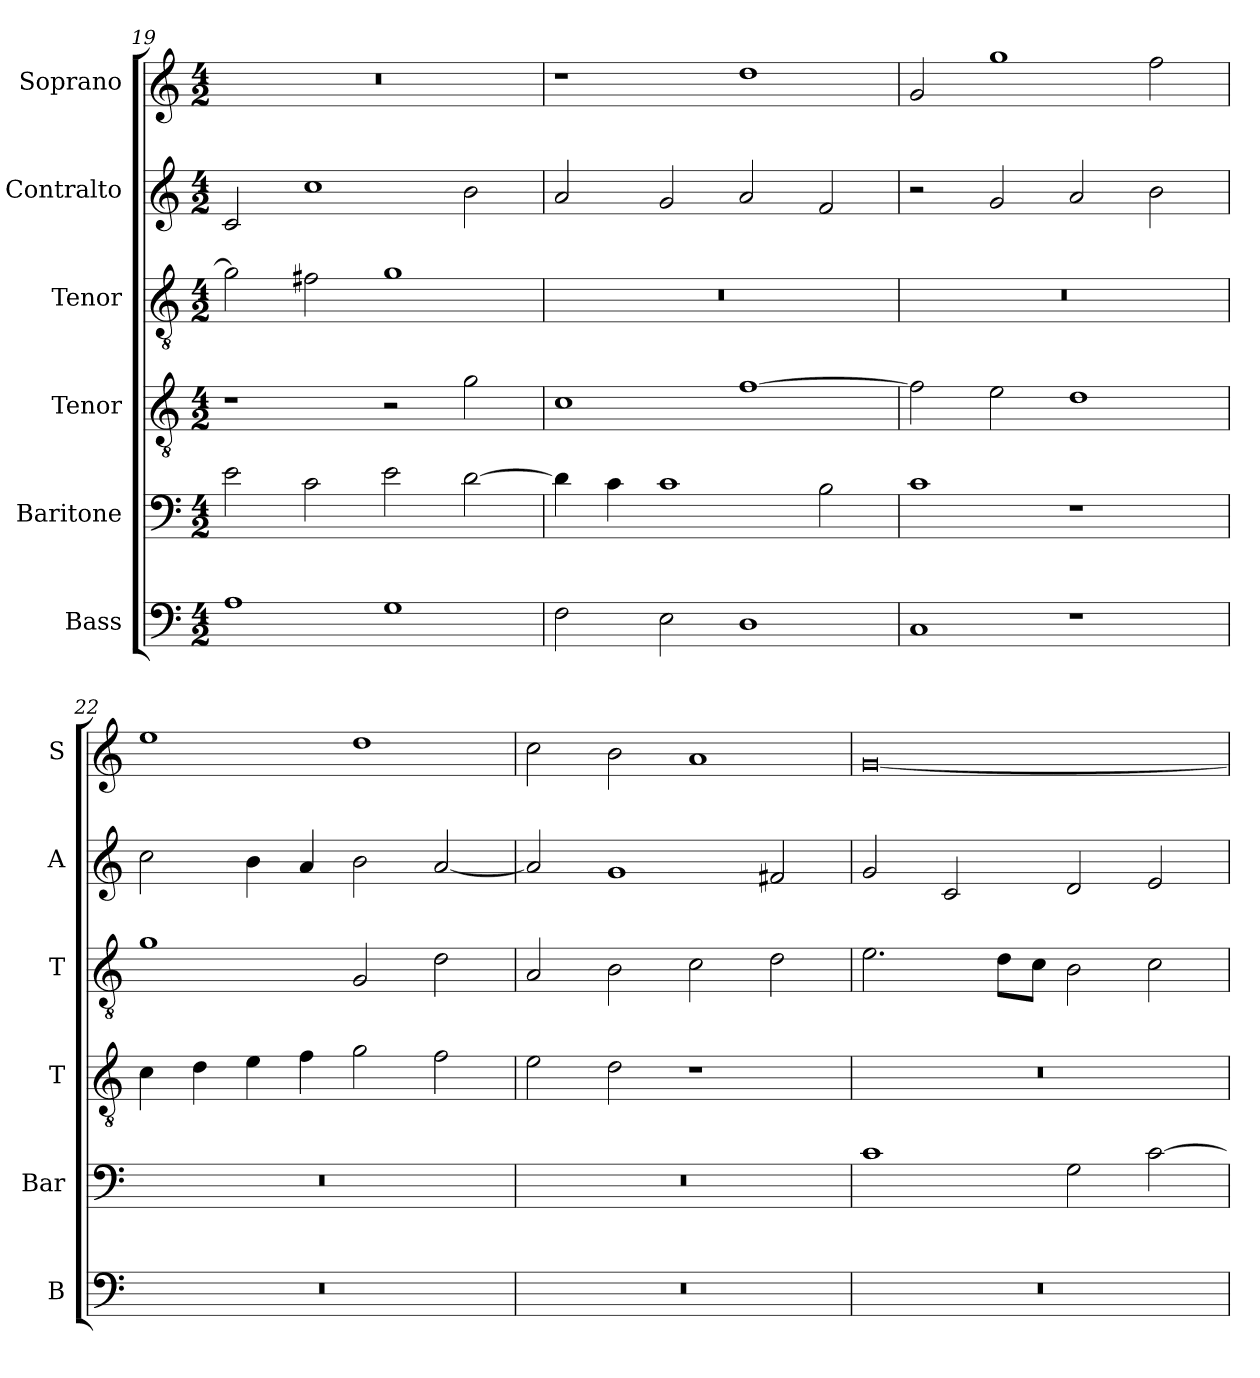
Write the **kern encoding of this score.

**kern	**kern	**kern	**kern	**kern	**kern
*part6	*part5	*part4	*part3	*part2	*part1
*staff6	*staff5	*staff4	*staff3	*staff2	*staff1
*I"Bass	*I"Baritone	*I"Tenor	*I"Tenor	*I"Contralto	*I"Soprano
*I'B	*I'Bar	*I'T	*I'T	*I'A	*I'S
*clefF4	*clefF4	*clefGv2	*clefGv2	*clefG2	*clefG2
*k[]	*k[]	*k[]	*k[]	*k[]	*k[]
*G:mix	*G:mix	*G:mix	*G:mix	*G:mix	*G:mix
*M4/2	*M4/2	*M4/2	*M4/2	*M4/2	*M4/2
=19	=19	=19	=19	=19	=19
1A	2e	1r	2g]	2c	0r
.	2c	.	2f#X	1cc	.
1G	2e	2r	1g	.	.
.	[2d	2g	.	2b	.
=20	=20	=20	=20	=20	=20
2F	4d]	1c	0r	2a	1r
.	4c	.	.	.	.
2E	1c	.	.	2g	.
1D	.	[1f	.	2a	1dd
.	2B	.	.	2f	.
=21	=21	=21	=21	=21	=21
1C	1c	2f]	0r	2r	2g
.	.	2e	.	2g	1gg
1r	1r	1d	.	2a	.
.	.	.	.	2b	2ff
=22	=22	=22	=22	=22	=22
0r	0r	4c	1g	2cc	1ee
.	.	4d	.	.	.
.	.	4e	.	4b	.
.	.	4f	.	4a	.
.	.	2g	2G	2b	1dd
.	.	2f	2d	[2a	.
=23	=23	=23	=23	=23	=23
0r	0r	2e	2A	2a]	2cc
.	.	2d	2B	1g	2b
.	.	1r	2c	.	1a
.	.	.	2d	2f#X	.
=24	=24	=24	=24	=24	=24
0r	1c	0r	2.e	2g	[0g
.	.	.	.	2c	.
.	.	.	8d\L	.	.
.	.	.	8c\J	.	.
.	2G	.	2B	2d	.
.	[2c	.	2c	2e	.
=	=	=	=	=	=
*-	*-	*-	*-	*-	*-
